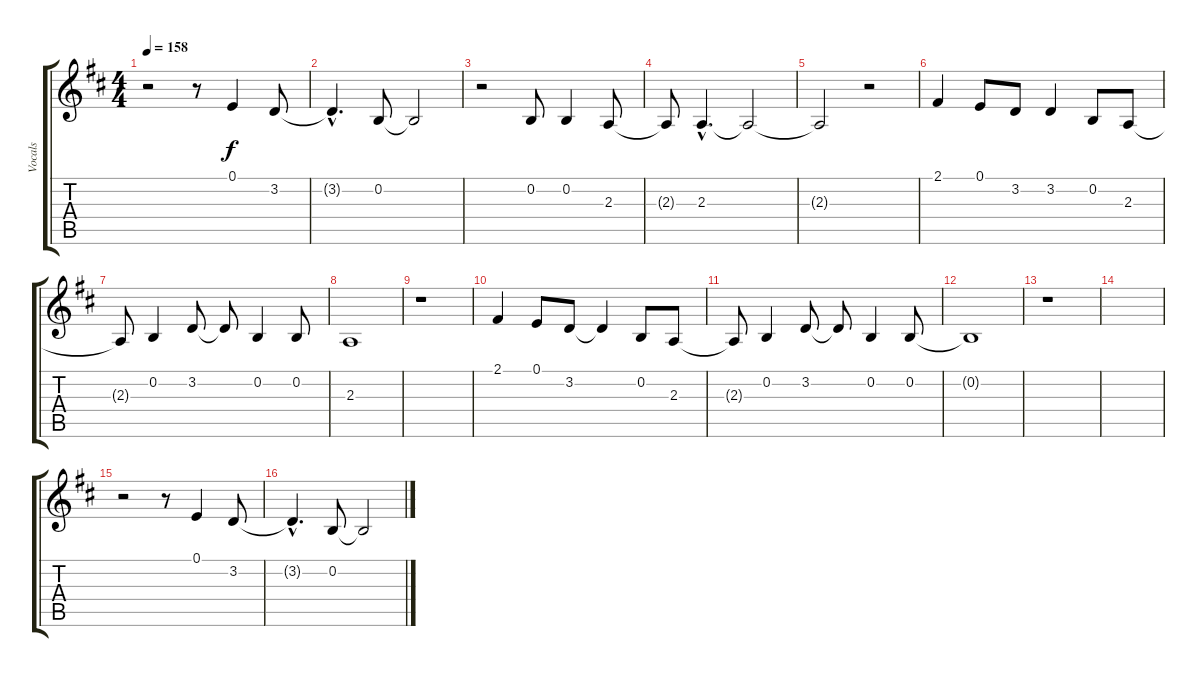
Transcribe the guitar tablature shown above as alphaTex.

\track ("Vocals" "Vocals") {instrument tenorsax}
\staff {score tabs}
\tuning (E4 B3 G3 D3 A2 E2) {hide}
\ts (4 4)
\tempo 158
\clef g2
\ks d
r.2{dy f} r.8 0.1.4 3.2.8 |
3.2{hac t}.4{d} 0.2.8 0.2{t}.2 |
r.2 0.2.8 0.2.4 2.3.8 |
2.3{t}.8 2.3{hac}.4{d} 2.3{t}.2 |
2.3{t}.2 r.2 |
2.1.4 0.1.8 3.2.8 3.2.4 0.2.8 2.3.8 |
2.3{t}.8 0.2.4 3.2.8 3.2{t}.8 0.2.4 0.2.8 |
2.3.1 |
r.1 |
2.1.4 0.1.8 3.2.8 3.2{t}.4 0.2.8 2.3.8 |
2.3{t}.8 0.2.4 3.2.8 3.2{t}.8 0.2.4 0.2.8 |
0.2{t}.1 |
r.1 |
|
r.2 r.8 0.1.4 3.2.8 |
3.2{hac t}.4{d} 0.2.8 0.2{t}.2
